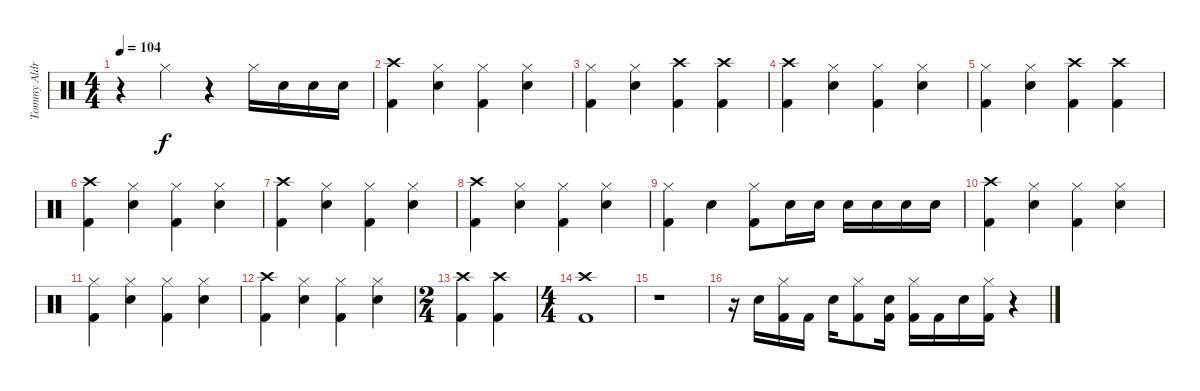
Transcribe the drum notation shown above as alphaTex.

\track ("Tommy Aldridge" "Tommy Aldr") {instrument percussion}
\staff {score}
\articulation defaults
\ts (4 4)
\tempo 104
\clef neutral
\ks c
r.4{dy f} "Hi-Hat (closed)".4 r.4 "Hi-Hat (closed)".16 "Snare (hit) 2".16 "Snare (hit) 2".16 "Snare (hit) 2".16 |
("Crash high (hit)" "Kick (hit) 2").4 ("Hi-Hat (closed)" "Snare (hit) 2").4 ("Hi-Hat (closed)" "Kick (hit) 2").4 ("Hi-Hat (closed)" "Snare (hit) 2").4 |
("Hi-Hat (closed)" "Kick (hit) 2").4 ("Hi-Hat (closed)" "Snare (hit) 2").4 ("Crash high (hit)" "Kick (hit) 2").4 ("Crash high (hit)" "Kick (hit) 2").4 |
("Crash high (hit)" "Kick (hit) 2").4 ("Hi-Hat (closed)" "Snare (hit) 2").4 ("Hi-Hat (closed)" "Kick (hit) 2").4 ("Hi-Hat (closed)" "Snare (hit) 2").4 |
("Hi-Hat (closed)" "Kick (hit) 2").4 ("Hi-Hat (closed)" "Snare (hit) 2").4 ("Crash high (hit)" "Kick (hit) 2").4 ("Crash high (hit)" "Kick (hit) 2").4 |
("Crash high (hit)" "Kick (hit) 2").4 ("Hi-Hat (closed)" "Snare (hit) 2").4 ("Hi-Hat (closed)" "Kick (hit) 2").4 ("Hi-Hat (closed)" "Snare (hit) 2").4 |
("Crash high (hit)" "Kick (hit) 2").4 ("Hi-Hat (closed)" "Snare (hit) 2").4 ("Hi-Hat (closed)" "Kick (hit) 2").4 ("Hi-Hat (closed)" "Snare (hit) 2").4 |
("Crash high (hit)" "Kick (hit) 2").4 ("Hi-Hat (closed)" "Snare (hit) 2").4 ("Hi-Hat (closed)" "Kick (hit) 2").4 ("Hi-Hat (closed)" "Snare (hit) 2").4 |
("Hi-Hat (closed)" "Kick (hit) 2").4 "Snare (hit) 2".4 ("Hi-Hat (closed)" "Kick (hit) 2").8 "Snare (hit) 2".16 "Snare (hit) 2".16 "Snare (hit) 2".16 "Snare (hit) 2".16 "Snare (hit) 2".16 "Snare (hit) 2".16 |
("Crash high (hit)" "Kick (hit) 2").4 ("Hi-Hat (closed)" "Snare (hit) 2").4 ("Hi-Hat (closed)" "Kick (hit) 2").4 ("Hi-Hat (closed)" "Snare (hit) 2").4 |
("Hi-Hat (closed)" "Kick (hit) 2").4 ("Hi-Hat (closed)" "Snare (hit) 2").4 ("Hi-Hat (closed)" "Kick (hit) 2").4 ("Hi-Hat (closed)" "Snare (hit) 2").4 |
("Crash high (hit)" "Kick (hit) 2").4 ("Hi-Hat (closed)" "Snare (hit) 2").4 ("Hi-Hat (closed)" "Kick (hit) 2").4 ("Hi-Hat (closed)" "Snare (hit) 2").4 |
\ts (2 4)
("Crash high (hit)" "Kick (hit) 2").4 ("Crash high (hit)" "Kick (hit) 2").4 |
\ts (4 4)
("Crash high (hit)" "Kick (hit) 2").1 |
r.1 |
r.16 "Snare (hit) 2".16 ("Hi-Hat (closed)" "Kick (hit) 2").16 "Kick (hit) 2".16 "Snare (hit) 2".16 ("Hi-Hat (closed)" "Kick (hit) 2").8 ("Snare (hit) 2" "Kick (hit) 2").16 ("Hi-Hat (closed)" "Kick (hit) 2").16 "Kick (hit) 2".16 "Snare (hit) 2".16 ("Hi-Hat (closed)" "Kick (hit) 2").16 r.4
